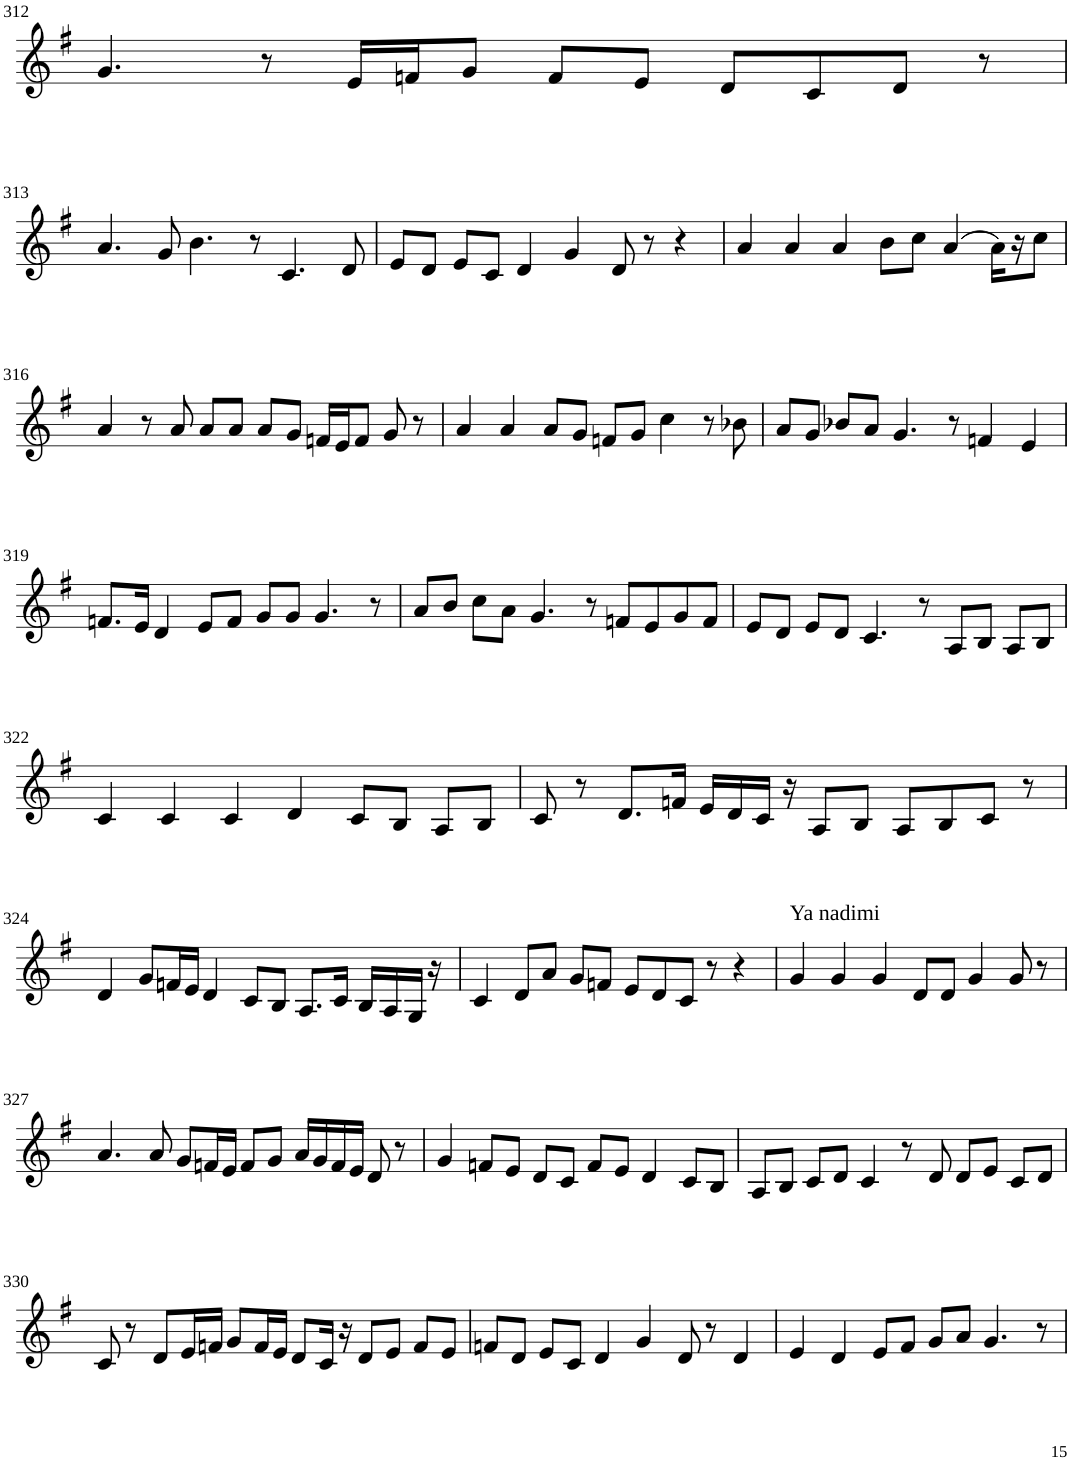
**kern
*part1
*staff1
*I"Violin
!!LO:PB:g=z
*clefG2
*k[f#]
*G:
*M6/4
=312
4.g/
8r
16e/LL
16fn/J
8g/J
8f/L
8e/J
8d/L
8c/
8d/J
8r
!!LO:LB:g=z
=313
4.a/
8g/
4.b\
8r
4.c/
8d/
=314
8e/L
8d/J
8e/L
8c/J
4d/
4g/
8d/
8r
4r
=315
4a/
4a/
4a/
8b\L
8cc\J
(4a/
16a\LL)
16r
8cc\J
!!LO:LB:g=z
=316
4a/
8r
8a/
8a/L
8a/J
8a/L
8g/J
16fn/LL
16e/J
8f/J
8g/
8r
=317
4a/
4a/
8a/L
8g/J
8fn/L
8g/J
4cc\
8r
8b-X\
=318
8a/L
8g/J
8b-X/L
8a/J
4.g/
8r
4fn/
4e/
!!LO:LB:g=z
=319
8.fn/L
16e/Jk
4d/
8e/L
8f/J
8g/L
8g/J
4.g/
8r
=320
8a/L
8b/J
8cc\L
8a\J
4.g/
8r
8fn/L
8e/
8g/
8f/J
=321
8e/L
8d/J
8e/L
8d/J
4.c/
8r
8A/L
8B/J
8A/L
8B/J
!!LO:LB:g=z
=322
4c/
4c/
4c/
4d/
8c/L
8B/J
8A/L
8B/J
=323
8c/
8r
8.d/L
16fn/Jk
16e/LL
16d/
16c/JJ
16r
8A/L
8B/J
8A/L
8B/
8c/J
8r
!!LO:LB:g=z
=324
4d/
8g/L
16fn/L
16e/JJ
4d/
8c/L
8B/J
8.A/L
16c/Jk
16B/LL
16A/
16G/JJ
16r
=325
4c/
8d/L
8a/J
8g/L
8fn/J
8e/L
8d/
8c/J
8r
4r
=326
!LO:TX:a:t=Ya nadimi
4g/
4g/
4g/
8d/L
8d/J
4g/
8g/
8r
!!LO:LB:g=z
=327
4.a/
8a/
8g/L
16fn/L
16e/JJ
8f/L
8g/J
16a/LL
16g/
16f/
16e/JJ
8d/
8r
=328
4g/
8fn/L
8e/J
8d/L
8c/J
8f/L
8e/J
4d/
8c/L
8B/J
=329
8A/L
8B/J
8c/L
8d/J
4c/
8r
8d/
8d/L
8e/J
8c/L
8d/J
!!LO:LB:g=z
=330
8c/
8r
8d/L
16e/L
16fn/JJ
8g/L
16f/L
16e/JJ
8d/L
16c/Jk
16r
8d/L
8e/J
8f/L
8e/J
=331
8fn/L
8d/J
8e/L
8c/J
4d/
4g/
8d/
8r
4d/
=332
4e/
4d/
8e/L
8f#/J
8g/L
8a/J
4.g/
8r
=
*-
